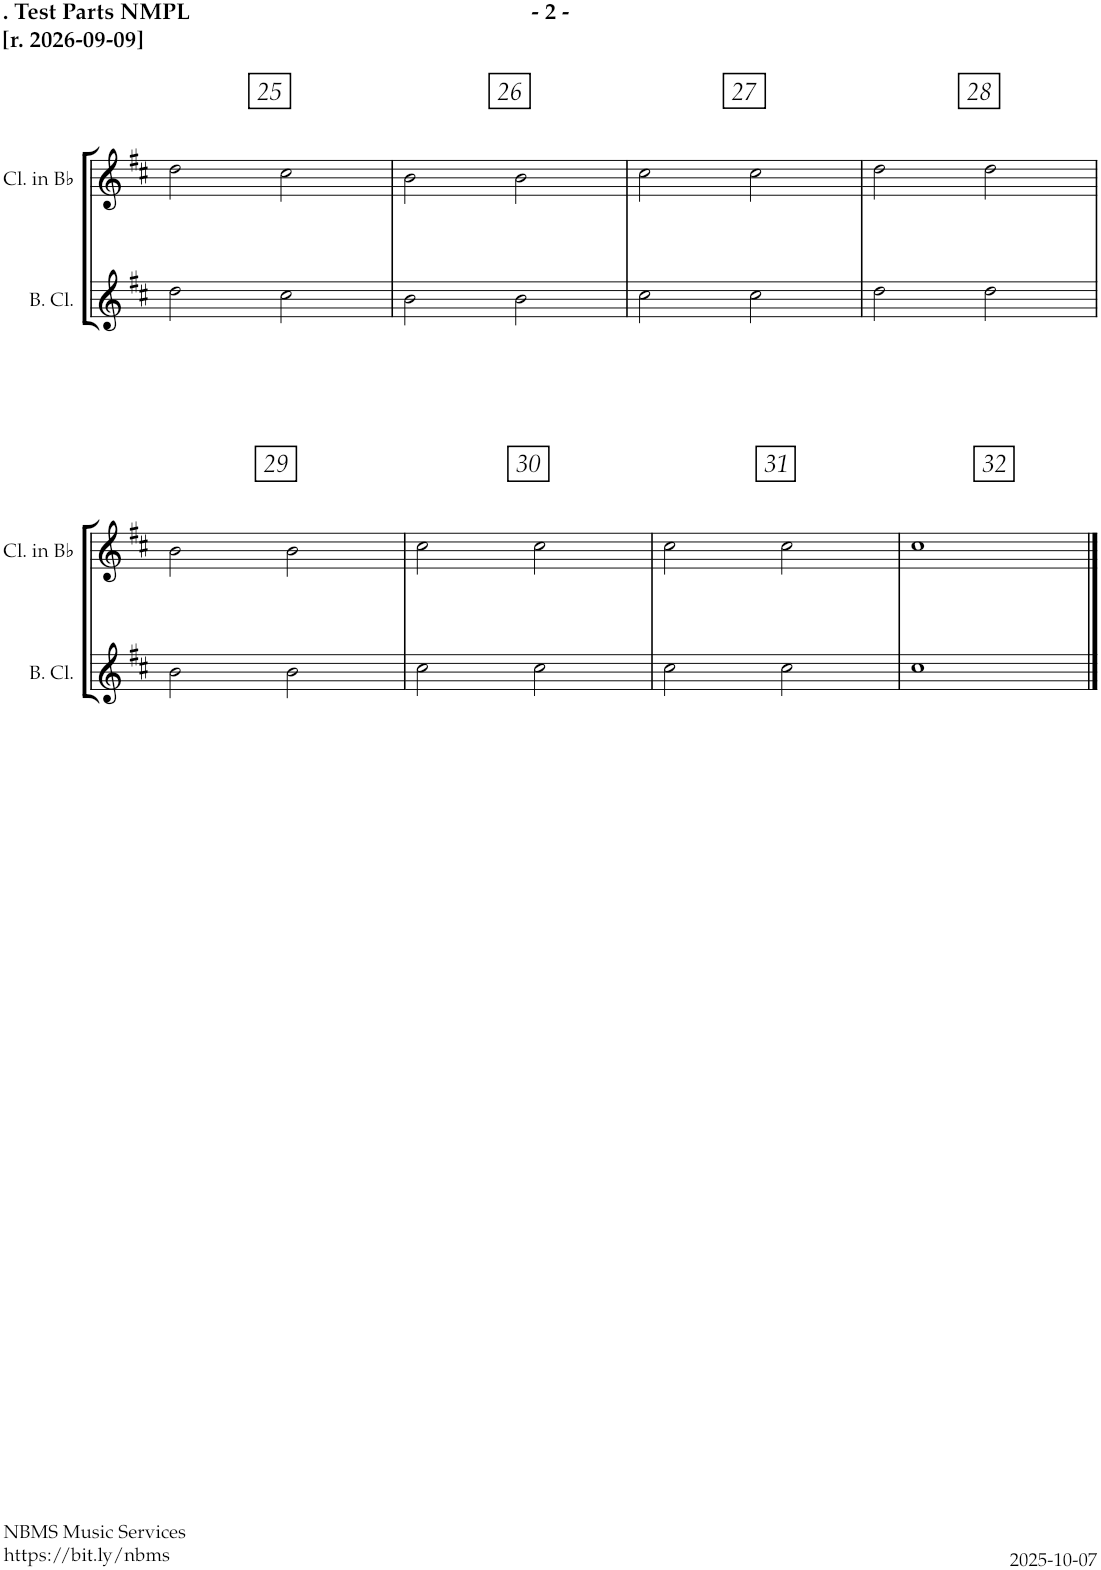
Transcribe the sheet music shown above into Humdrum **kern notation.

**kern	**kern
*part2	*part1
*staff2	*staff1
*I"Bass Clarinet	*I"Clarinet in Bb
*I'B. Cl.	*I'Cl. in Bb
!!LO:PB:g=z
*clefG2	*clefG2
*Trd8c14	*Trd1c2
*k[f#c#]	*k[f#c#]
*M4/4	*M4/4
=25	=25
2dd\	2dd\
2cc#\	2cc#\
=26	=26
2b\	2b\
2b\	2b\
=27	=27
2cc#\	2cc#\
2cc#\	2cc#\
=28	=28
2dd\	2dd\
2dd\	2dd\
!!LO:LB:g=z
=29	=29
2b\	2b\
2b\	2b\
=30	=30
2cc#\	2cc#\
2cc#\	2cc#\
=31	=31
2cc#\	2cc#\
2cc#\	2cc#\
=32	=32
1cc#	1cc#
==	==
*-	*-
